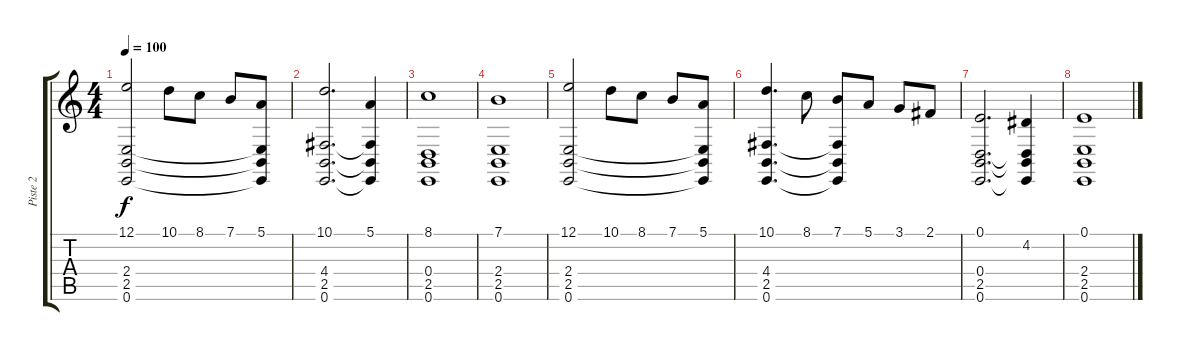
\track ("Piste 2" "Piste 2") {instrument pad8sweep}
\staff {score tabs}
\tuning (E4 B3 G3 D3 A2 E2) {hide}
\ts (4 4)
\tempo 100
\clef g2
\ks c
(12.1 2.4 2.5 0.6).2{dy f} 10.1.8 8.1.8 7.1.8 (5.1 2.4{t} 2.5{t} 0.6{t}).8 |
(10.1 4.4 2.5 0.6).2{d} (5.1 4.4{t} 2.5{t} 0.6{t}).4 |
(8.1 0.4 2.5 0.6).1 |
(7.1 2.4 2.5 0.6).1 |
(12.1 2.4 2.5 0.6).2 10.1.8 8.1.8 7.1.8 (5.1 2.4{t} 2.5{t} 0.6{t}).8 |
(10.1 4.4 2.5 0.6).4{d} 8.1.8 (7.1 4.4{t} 2.5{t} 0.6{t}).8 5.1.8 3.1.8 2.1.8 |
(0.1 0.4 2.5 0.6).2{d} (4.2 0.4{t} 2.5{t} 0.6{t}).4 |
(0.1 2.4 2.5 0.6).1
